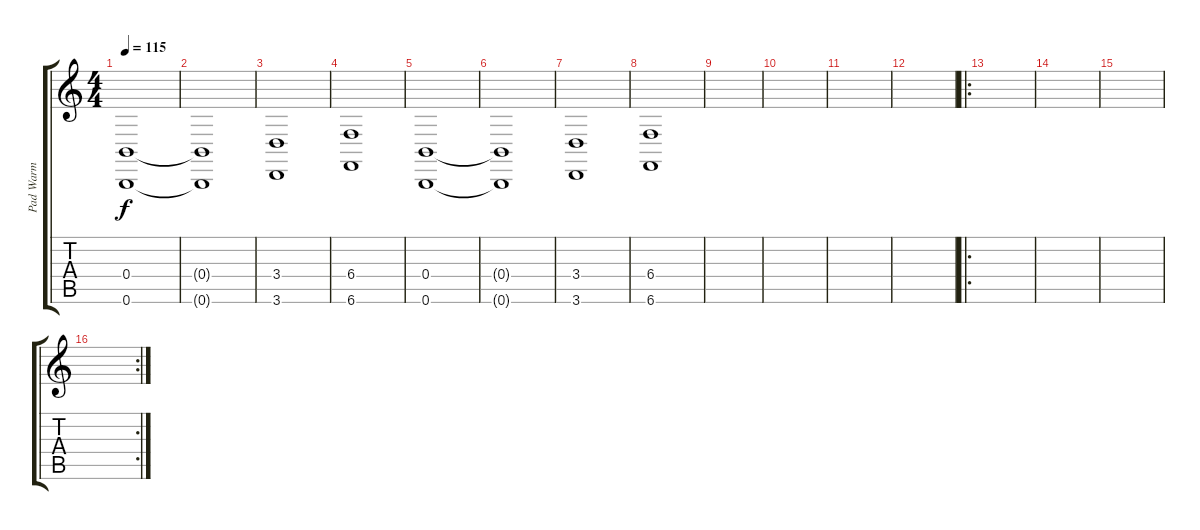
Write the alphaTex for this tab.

\track ("Pad Warm" "Pad Warm") {instrument pad2warm}
\staff {score tabs}
\tuning (Db4 Ab3 E3 B2 Gb2 B1) {hide}
\ts (4 4)
\tempo 115
\clef g2
\ks c
(0.4 0.6).1{dy f} |
(0.4{t} 0.6{t}).1 |
(3.4 3.6).1 |
(6.4 6.6).1 |
(0.4 0.6).1 |
(0.4{t} 0.6{t}).1 |
(3.4 3.6).1 |
(6.4 6.6).1 |
|
|
|
|
\ro
|
|
|
\rc 2
